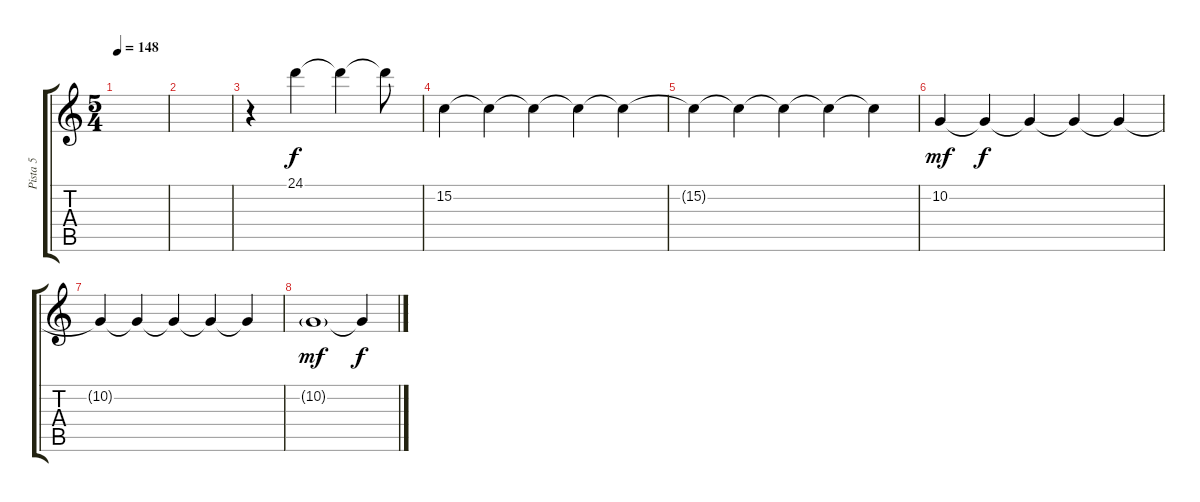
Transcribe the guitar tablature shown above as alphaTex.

\track ("Pista 5" "Pista 5") {instrument harpsichord}
\staff {score tabs}
\tuning (D4 A3 F3 C3 G2 D2) {hide}
\ts (5 4)
\tempo 148
\clef g2
\ks c
|
|
r.4{volume 0} 24.1.4{volume 12 instrument lead3calliope} 24.1{t}.4 24.1{t}.8 |
15.2.4{volume 12 instrument seashore} 15.2{t}.4 15.2{t}.4 15.2{t}.4 15.2{t}.4 |
15.2{t}.4 15.2{t}.4 15.2{t}.4 15.2{t}.4 15.2{t}.4 |
10.2.4{dy mf} 10.2{t}.4{dy f} 10.2{t}.4 10.2{t}.4 10.2{t}.4 |
10.2{t}.4 10.2{t}.4 10.2{t}.4 10.2{t}.4 10.2{t}.4 |
10.2{g}.1{dy mf} 10.2{t}.4{dy f}
